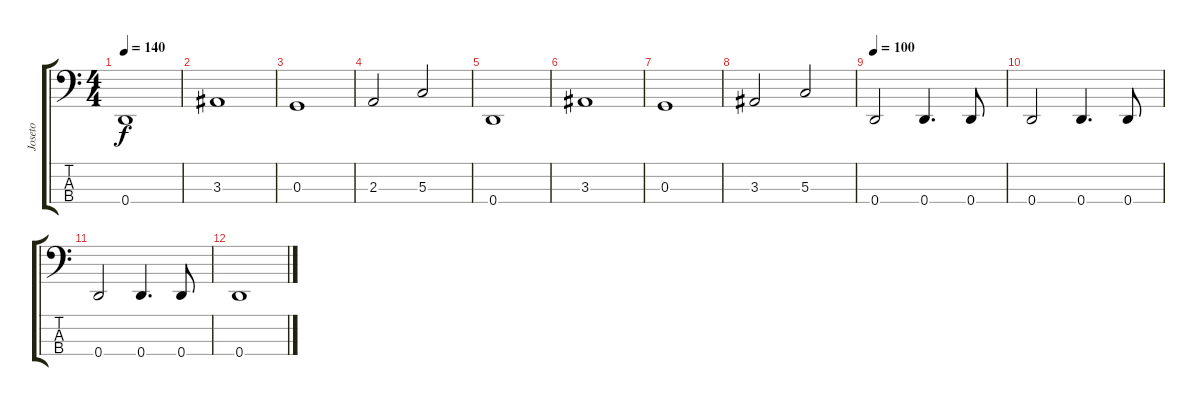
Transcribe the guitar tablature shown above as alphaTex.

\track ("Joseto" "Joseto") {instrument electricbassfinger}
\staff {score tabs}
\tuning (F2 C2 G1 D1) {hide}
\ts (4 4)
\tempo 140
\clef f4
\ks c
0.4.1{dy f} |
3.3.1 |
0.3.1 |
2.3.2 5.3.2 |
0.4.1 |
3.3.1 |
0.3.1 |
3.3.2 5.3.2 |
\tempo 100
0.4.2 0.4.4{d} 0.4.8 |
0.4.2 0.4.4{d} 0.4.8 |
0.4.2 0.4.4{d} 0.4.8 |
0.4.1
